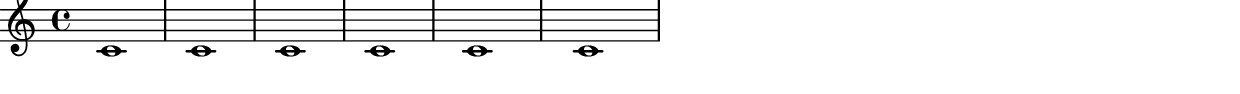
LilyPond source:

%% Generated by lilypond-book.py
%% Options: [exampleindent=10.16\mm,indent=0\mm,line-width=160\mm]
\include "lilypond-book-preamble.ly"


% ****************************************************************
% Start cut-&-pastable-section
% ****************************************************************



\paper {
  indent = 0\mm
  line-width = 160\mm
  % offset the left padding, also add 1mm as lilypond creates cropped
  % images with a little space on the right
  line-width = #(- line-width (* mm  3.000000) (* mm 1))
}

\layout {
  
}





% ****************************************************************
% ly snippet:
% ****************************************************************
\sourcefilename "/home/gub/NewGub/gub/target/linux-x86/src/lilypond-git.sv.gnu.org--lilypond.git-master/input/regression/fret-diagrams-dots.ly"
\sourcefileline 0
\version "2.19.8"

\header {
  texidoc="
Dots indicating fingerings can be changed in location,
size, and coloring.
It is possible to parenthesize a single dot.  The color
of the paranthesis may be taken from dot or default.
A possible collision between parathesis and fret-label-
indication can be resolved by an override for
@code{fret-label-horizontal-offset} in @code{fret-diagram-details}.

"
}

\layout { ragged-right = ##t }

<<
  \chords {
    c1 |
    c1 |
    c1 |
    c1 |
    c1 |
    c1
  }

  \new Voice {
    \textLengthOn

     %% C major for guitar,  verbose style
    c'1 ^\markup {
            \fret-diagram-verbose #'((mute 6)
                                     (place-fret 5 3 1)
                                     (place-fret 4 5 2)
                                     (place-fret 3 5 3)
                                     (place-fret 2 5 4)
                                     (place-fret 1 3 1)
                                     (barre 5 1 3))}

     %% C major for guitar, verbose style
    \override TextScript.fret-diagram-details.dot-radius = #0.3
    c' ^\markup {
            \fret-diagram-verbose #'((mute 6)
                                     (place-fret 5 3 1)
                                     (place-fret 4 5 2)
                                     (place-fret 3 5 3)
                                     (place-fret 2 5 4)
                                     (place-fret 1 3 1)
                                     (barre 5 1 3))}

     %% C major for guitar, verbose style
    \revert TextScript.fret-diagram-details.dot-radius
    \once \override TextScript.fret-diagram-details.dot-color = #'white
    c' ^\markup {
            \fret-diagram-verbose #'((mute 6)
                                     (place-fret 5 3 1)
                                     (place-fret 4 5 2)
                                     (place-fret 3 5 3)
                                     (place-fret 2 5 4)
                                     (place-fret 1 3 1)
                                     (barre 5 1 3))}

     %% C major for guitar,  verbose style
    \once \override TextScript.fret-diagram-details.dot-position = #0.5
    c'1 ^\markup {
            \fret-diagram-verbose #'((mute 6)
                                     (place-fret 5 3 1)
                                     (place-fret 4 5 2)
                                     (place-fret 3 5 3)
                                     (place-fret 2 5 4)
                                     (place-fret 1 3 1)
                                     (barre 5 1 3))}

     %% C major for guitar,  verbose style
    \once \override TextScript.size = #1.4
    c'1 ^\markup {
            \fret-diagram-verbose #'((mute 6)
                                     (place-fret 5 3 1 blue)
                                     (place-fret 4 5 2 red parenthesized)
                                     (place-fret 3 5 3)
                                     (place-fret 2 5 4 red)
                                     (place-fret 1 3 1 blue parenthesized)
                                     (barre 5 1 3))}

     %% C major for guitar,  verbose style
     %% larger size and dot-radius
     %% different dot-colors
     %% parenthesizing single dots, with different paren-color
     %% horizontal moving fret-label-indication
    \once \override TextScript.size = #1.5
    \once \override TextScript.fret-diagram-details.dot-radius = #0.4
    \once \override TextScript.fret-diagram-details.fret-label-horizontal-offset = #0.2
    c'1 ^\markup {
            \fret-diagram-verbose
              #'((mute 6)
                 (place-fret 5 3 1 blue)
                 (place-fret 4 5 2 red parenthesized default-paren-color)
                 (place-fret 3 5 3)
                 (place-fret 2 5 4 red)
                 (place-fret 1 3 1 blue parenthesized)
                 (barre 5 1 3))}

 }
>>



% ****************************************************************
% end ly snippet
% ****************************************************************
